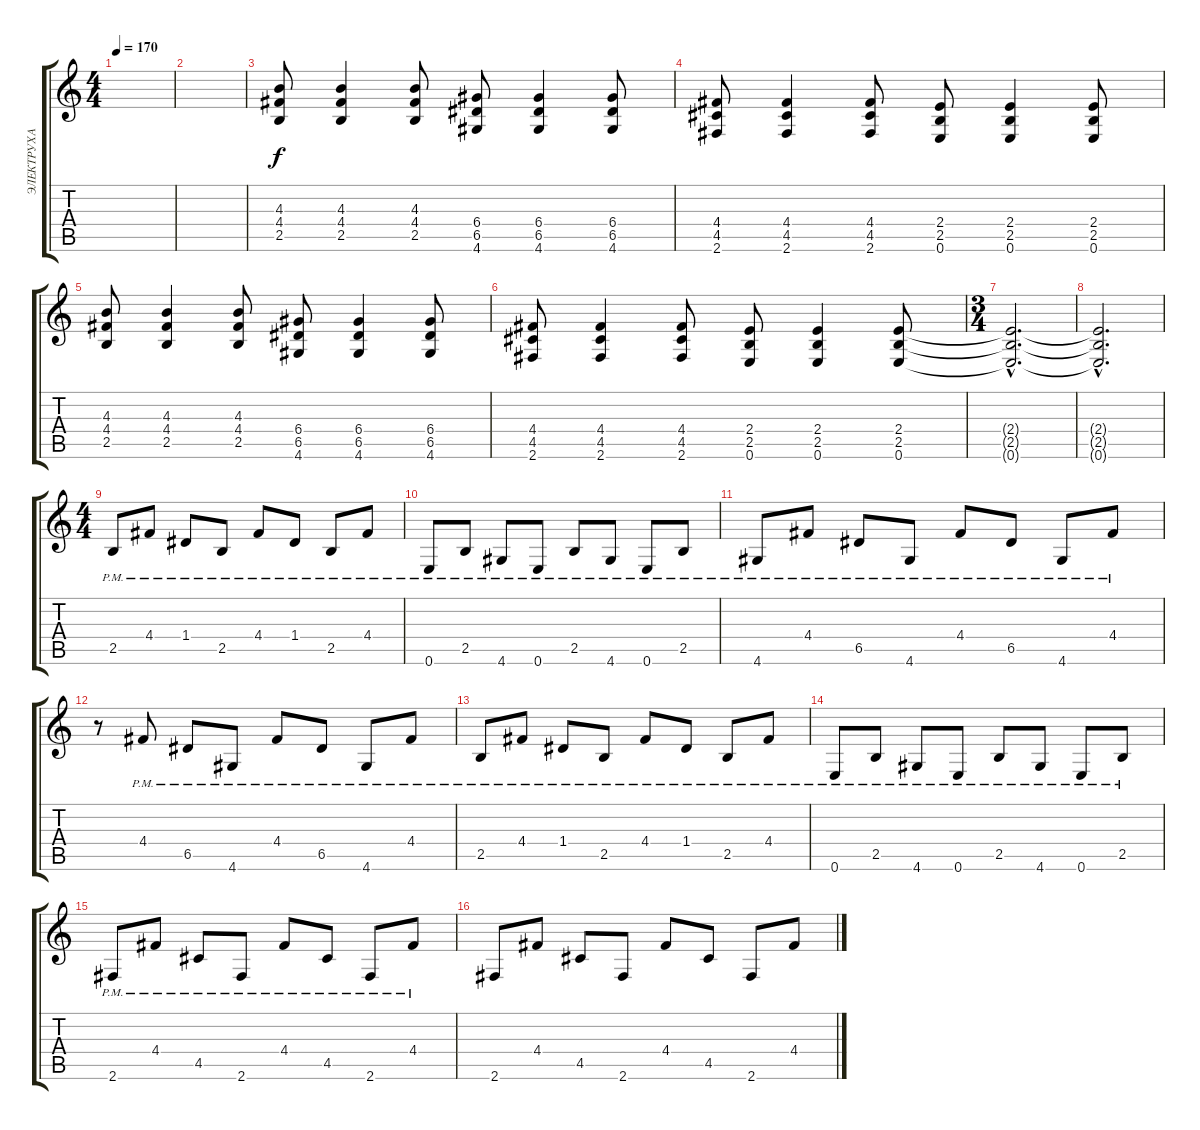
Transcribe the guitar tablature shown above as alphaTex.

\track ("ЭЛЕКТРУХА" "ЭЛЕКТРУХА") {instrument distortionguitar}
\staff {score tabs}
\tuning (E4 B3 G3 D3 A2 E2) {hide}
\ts (4 4)
\tempo 170
\clef g2
\ks c
|
|
(4.3 4.4 2.5).8 (4.3 4.4 2.5).4 (4.3 4.4 2.5).8 (6.4 6.5 4.6).8 (6.4 6.5 4.6).4 (6.4 6.5 4.6).8 |
(4.4 4.5 2.6).8 (4.4 4.5 2.6).4 (4.4 4.5 2.6).8 (2.4 2.5 0.6).8 (2.4 2.5 0.6).4 (2.4 2.5 0.6).8 |
(4.3 4.4 2.5).8 (4.3 4.4 2.5).4 (4.3 4.4 2.5).8 (6.4 6.5 4.6).8 (6.4 6.5 4.6).4 (6.4 6.5 4.6).8 |
(4.4 4.5 2.6).8 (4.4 4.5 2.6).4 (4.4 4.5 2.6).8 (2.4 2.5 0.6).8 (2.4 2.5 0.6).4 (2.4 2.5 0.6).8 |
\ts (3 4)
(2.4{hac t} 2.5{hac t} 0.6{hac t}).2{d} |
(2.4{hac t} 2.5{hac t} 0.6{hac t}).2{d} |
\ts (4 4)
2.5{pm}.8 4.4{pm}.8 1.4{pm}.8 2.5{pm}.8 4.4{pm}.8 1.4{pm}.8 2.5{pm}.8 4.4{pm}.8 |
0.6{pm}.8 2.5{pm}.8 4.6{pm}.8 0.6{pm}.8 2.5{pm}.8 4.6{pm}.8 0.6{pm}.8 2.5{pm}.8 |
4.6{pm}.8 4.4{pm}.8 6.5{pm}.8 4.6{pm}.8 4.4{pm}.8 6.5{pm}.8 4.6{pm}.8 4.4{pm}.8 |
r.8 4.4{pm}.8 6.5{pm}.8 4.6{pm}.8 4.4{pm}.8 6.5{pm}.8 4.6{pm}.8 4.4{pm}.8 |
2.5{pm}.8 4.4{pm}.8 1.4{pm}.8 2.5{pm}.8 4.4{pm}.8 1.4{pm}.8 2.5{pm}.8 4.4{pm}.8 |
0.6{pm}.8 2.5{pm}.8 4.6{pm}.8 0.6{pm}.8 2.5{pm}.8 4.6{pm}.8 0.6{pm}.8 2.5{pm}.8 |
2.6{pm}.8 4.4{pm}.8 4.5{pm}.8 2.6{pm}.8 4.4{pm}.8 4.5{pm}.8 2.6{pm}.8 4.4{pm}.8 |
2.6.8 4.4.8 4.5.8 2.6.8 4.4.8 4.5.8 2.6.8 4.4.8
